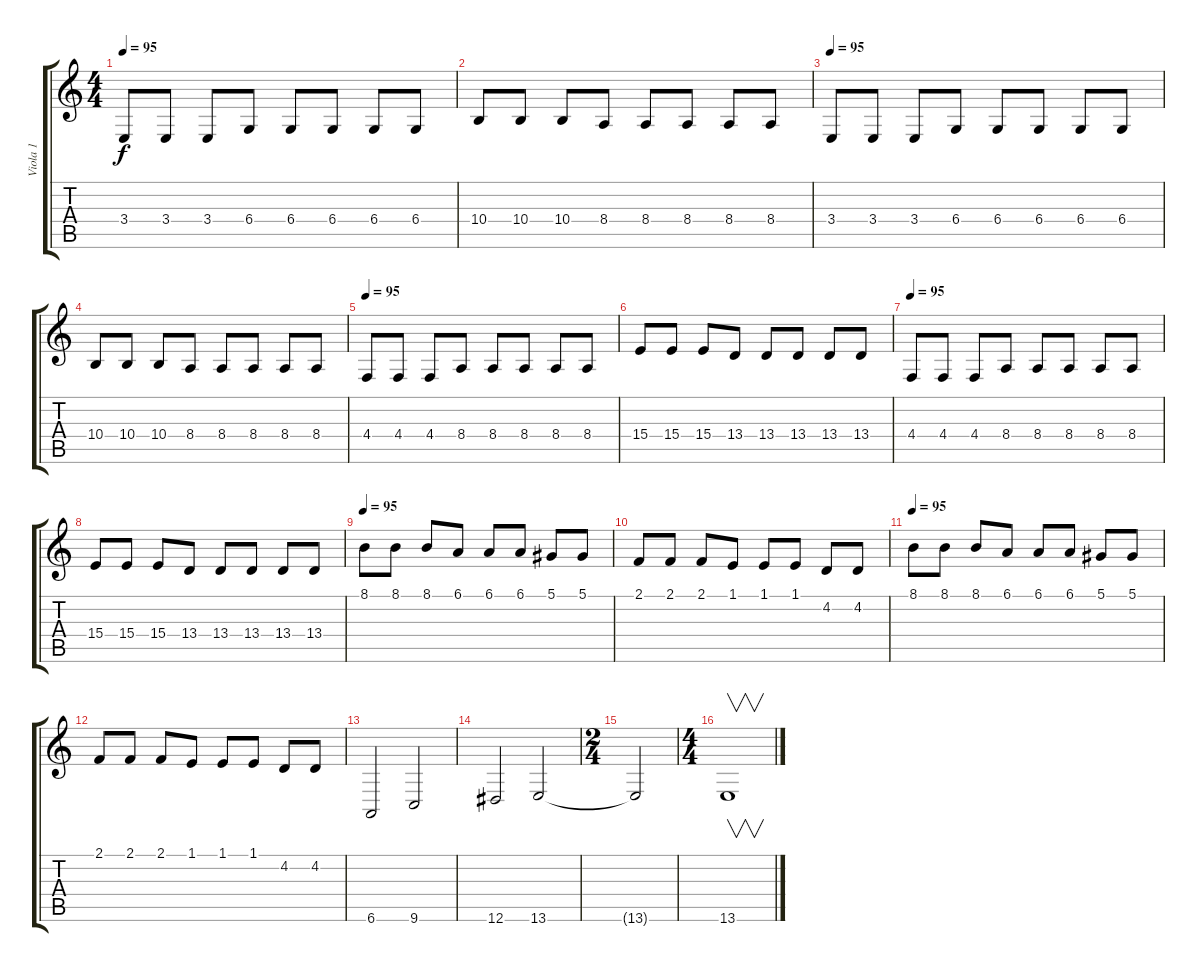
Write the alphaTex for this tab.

\track ("Viola 1" "Viola 1") {instrument viola}
\staff {score tabs}
\tuning (Eb4 Bb3 Gb3 Db3 Ab2 Eb2) {hide}
\ts (4 4)
\tempo 95
\clef g2
\ks c
3.4.8{dy f} 3.4.8 3.4.8 6.4.8 6.4.8 6.4.8 6.4.8 6.4.8 |
10.4.8 10.4.8 10.4.8 8.4.8 8.4.8 8.4.8 8.4.8 8.4.8 |
\tempo 95
3.4.8 3.4.8 3.4.8 6.4.8 6.4.8 6.4.8 6.4.8 6.4.8 |
10.4.8 10.4.8 10.4.8 8.4.8 8.4.8 8.4.8 8.4.8 8.4.8 |
\tempo 95
4.4.8 4.4.8 4.4.8 8.4.8 8.4.8 8.4.8 8.4.8 8.4.8 |
15.4.8 15.4.8 15.4.8 13.4.8 13.4.8 13.4.8 13.4.8 13.4.8 |
\tempo 95
4.4.8 4.4.8 4.4.8 8.4.8 8.4.8 8.4.8 8.4.8 8.4.8 |
15.4.8 15.4.8 15.4.8 13.4.8 13.4.8 13.4.8 13.4.8 13.4.8 |
\tempo 95
8.1.8 8.1.8 8.1.8 6.1.8 6.1.8 6.1.8 5.1.8 5.1.8 |
2.1.8 2.1.8 2.1.8 1.1.8 1.1.8 1.1.8 4.2.8 4.2.8 |
\tempo 95
8.1.8 8.1.8 8.1.8 6.1.8 6.1.8 6.1.8 5.1.8 5.1.8 |
2.1.8 2.1.8 2.1.8 1.1.8 1.1.8 1.1.8 4.2.8 4.2.8 |
6.6.2 9.6.2 |
12.6.2 13.6.2 |
\ts (2 4)
13.6{t}.2 |
\ts (4 4)
13.6.1{v}
